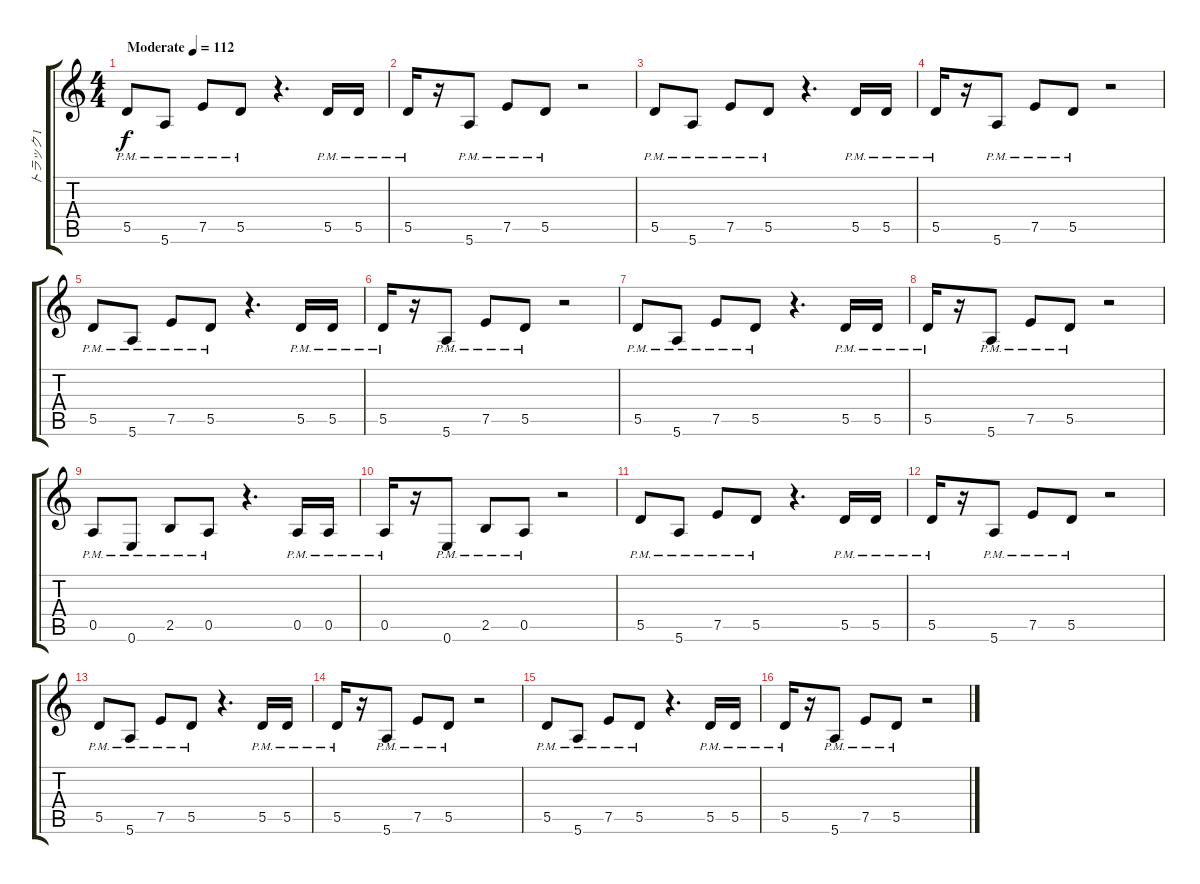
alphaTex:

\track ("トラック 1" "トラック 1") {instrument acousticguitarnylon}
\staff {score tabs}
\tuning (E4 B3 G3 D3 A2 E2) {hide}
\ts (4 4)
\tempo (112 "Moderate")
\clef g2
\ks c
5.5{pm}.8{dy f instrument acousticguitarnylon} 5.6{pm}.8 7.5{pm}.8 5.5{pm}.8 r.4{d} 5.5{pm}.16 5.5{pm}.16 |
5.5{pm}.16 r.16 5.6{pm}.8 7.5{pm}.8 5.5{pm}.8 r.2 |
5.5{pm}.8 5.6{pm}.8 7.5{pm}.8 5.5{pm}.8 r.4{d} 5.5{pm}.16 5.5{pm}.16 |
5.5{pm}.16 r.16 5.6{pm}.8 7.5{pm}.8 5.5{pm}.8 r.2 |
5.5{pm}.8 5.6{pm}.8 7.5{pm}.8 5.5{pm}.8 r.4{d} 5.5{pm}.16 5.5{pm}.16 |
5.5{pm}.16 r.16 5.6{pm}.8 7.5{pm}.8 5.5{pm}.8 r.2 |
5.5{pm}.8 5.6{pm}.8 7.5{pm}.8 5.5{pm}.8 r.4{d} 5.5{pm}.16 5.5{pm}.16 |
5.5{pm}.16 r.16 5.6{pm}.8 7.5{pm}.8 5.5{pm}.8 r.2 |
0.5{pm}.8 0.6{pm}.8 2.5{pm}.8 0.5{pm}.8 r.4{d} 0.5{pm}.16 0.5{pm}.16 |
0.5{pm}.16 r.16 0.6{pm}.8 2.5{pm}.8 0.5{pm}.8 r.2 |
5.5{pm}.8 5.6{pm}.8 7.5{pm}.8 5.5{pm}.8 r.4{d} 5.5{pm}.16 5.5{pm}.16 |
5.5{pm}.16 r.16 5.6{pm}.8 7.5{pm}.8 5.5{pm}.8 r.2 |
5.5{pm}.8 5.6{pm}.8 7.5{pm}.8 5.5{pm}.8 r.4{d} 5.5{pm}.16 5.5{pm}.16 |
5.5{pm}.16 r.16 5.6{pm}.8 7.5{pm}.8 5.5{pm}.8 r.2 |
5.5{pm}.8 5.6{pm}.8 7.5{pm}.8 5.5{pm}.8 r.4{d} 5.5{pm}.16 5.5{pm}.16 |
5.5{pm}.16 r.16 5.6{pm}.8 7.5{pm}.8 5.5{pm}.8 r.2
